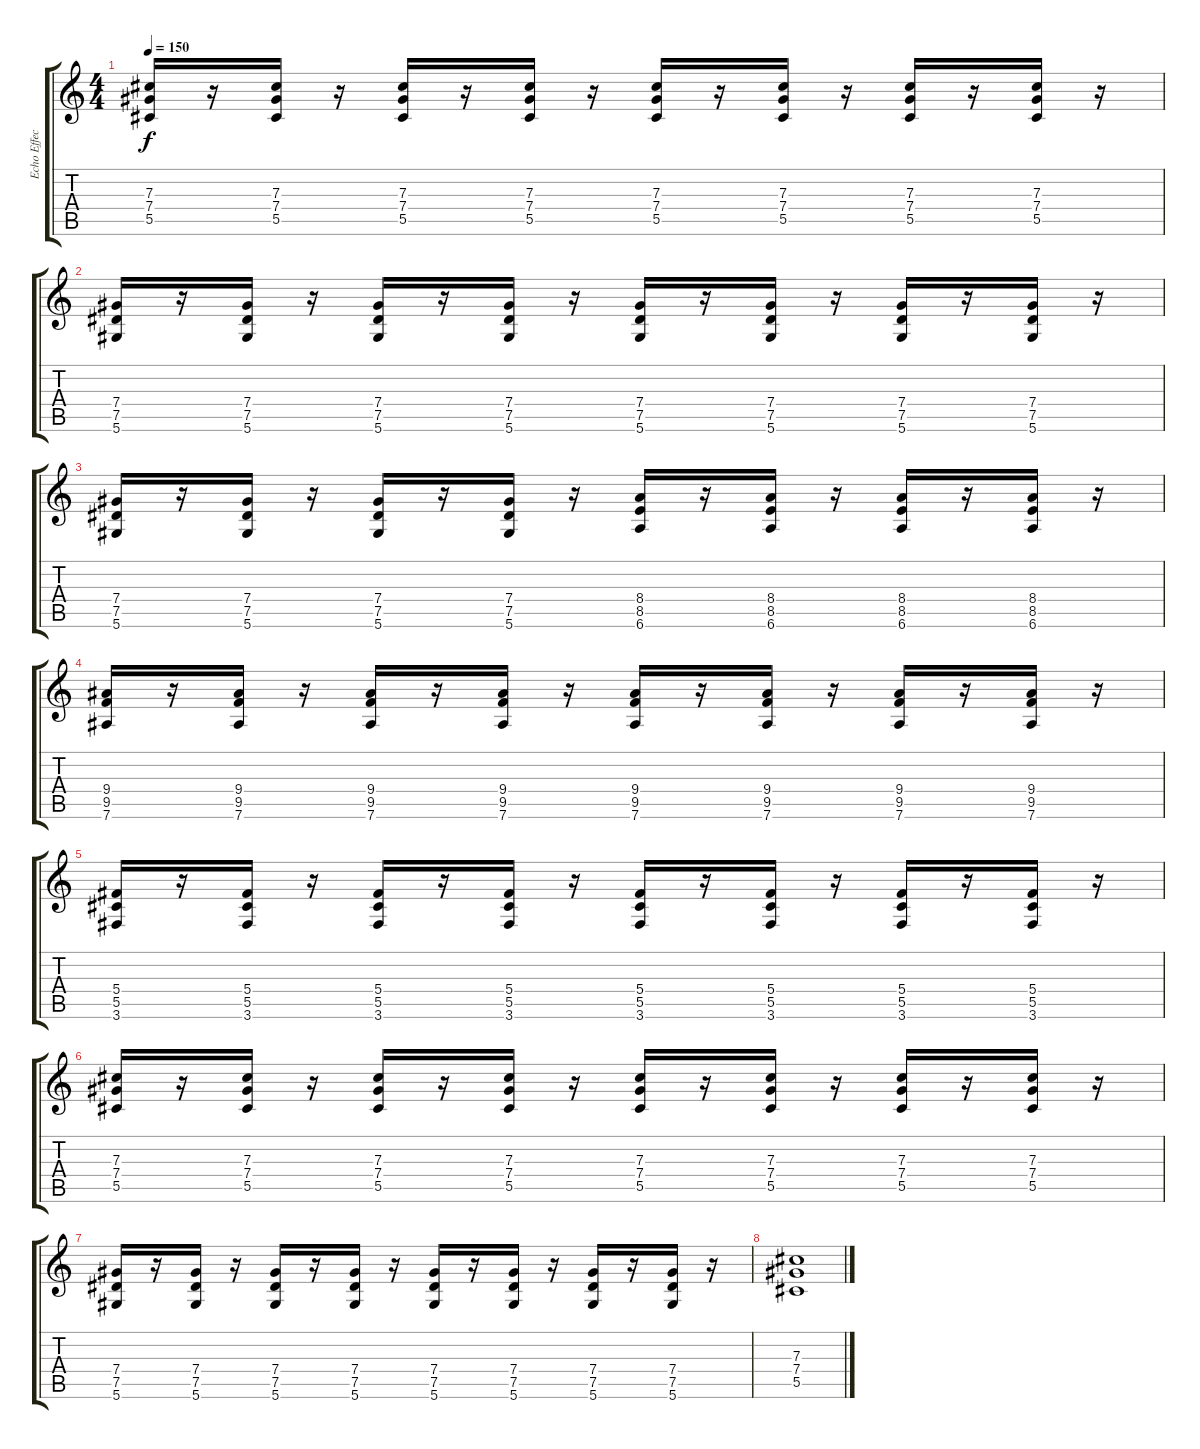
\track ("Echo Effect" "Echo Effec") {instrument distortionguitar}
\staff {score tabs}
\tuning (Eb4 Bb3 Gb3 Db3 Ab2 Eb2) {hide}
\ts (4 4)
\tempo 150
\clef g2
\ks c
(7.3 7.4 5.5).16{dy f} r.16 (7.3 7.4 5.5).16 r.16 (7.3 7.4 5.5).16 r.16 (7.3 7.4 5.5).16 r.16 (7.3 7.4 5.5).16 r.16 (7.3 7.4 5.5).16 r.16 (7.3 7.4 5.5).16 r.16 (7.3 7.4 5.5).16 r.16 |
(7.4 7.5 5.6).16 r.16 (7.4 7.5 5.6).16 r.16 (7.4 7.5 5.6).16 r.16 (7.4 7.5 5.6).16 r.16 (7.4 7.5 5.6).16 r.16 (7.4 7.5 5.6).16 r.16 (7.4 7.5 5.6).16 r.16 (7.4 7.5 5.6).16 r.16 |
(7.4 7.5 5.6).16 r.16 (7.4 7.5 5.6).16 r.16 (7.4 7.5 5.6).16 r.16 (7.4 7.5 5.6).16 r.16 (8.4 8.5 6.6).16 r.16 (8.4 8.5 6.6).16 r.16 (8.4 8.5 6.6).16 r.16 (8.4 8.5 6.6).16 r.16 |
(9.4 9.5 7.6).16 r.16 (9.4 9.5 7.6).16 r.16 (9.4 9.5 7.6).16 r.16 (9.4 9.5 7.6).16 r.16 (9.4 9.5 7.6).16 r.16 (9.4 9.5 7.6).16 r.16 (9.4 9.5 7.6).16 r.16 (9.4 9.5 7.6).16 r.16 |
(5.4 5.5 3.6).16 r.16 (5.4 5.5 3.6).16 r.16 (5.4 5.5 3.6).16 r.16 (5.4 5.5 3.6).16 r.16 (5.4 5.5 3.6).16 r.16 (5.4 5.5 3.6).16 r.16 (5.4 5.5 3.6).16 r.16 (5.4 5.5 3.6).16 r.16 |
(7.3 7.4 5.5).16 r.16 (7.3 7.4 5.5).16 r.16 (7.3 7.4 5.5).16 r.16 (7.3 7.4 5.5).16 r.16 (7.3 7.4 5.5).16 r.16 (7.3 7.4 5.5).16 r.16 (7.3 7.4 5.5).16 r.16 (7.3 7.4 5.5).16 r.16 |
(7.4 7.5 5.6).16 r.16 (7.4 7.5 5.6).16 r.16 (7.4 7.5 5.6).16 r.16 (7.4 7.5 5.6).16 r.16 (7.4 7.5 5.6).16 r.16 (7.4 7.5 5.6).16 r.16 (7.4 7.5 5.6).16 r.16 (7.4 7.5 5.6).16 r.16 |
(7.3 7.4 5.5).1
